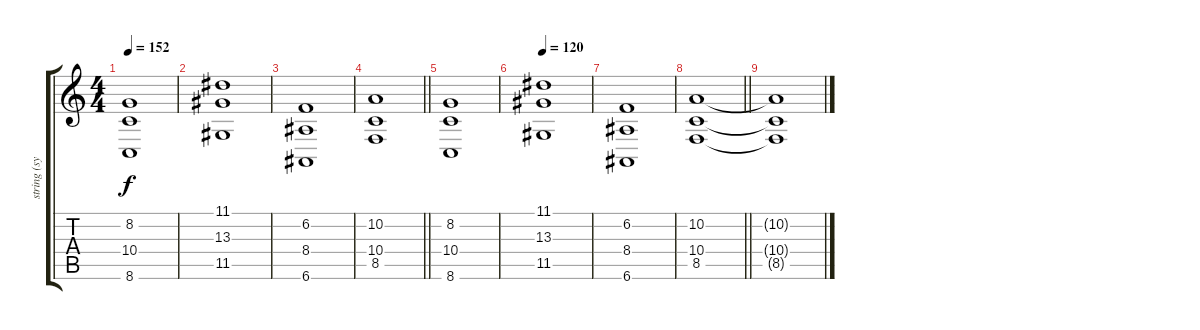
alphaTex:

\track ("string (synth stereo)" "string (sy") {instrument synthstrings2}
\staff {score tabs}
\tuning (E4 B3 G3 D3 A2 E2) {hide}
\ts (4 4)
\tempo 152
\clef g2
\ks c
(8.2 10.4 8.6).1{dy f} |
(11.1 13.3 11.5).1 |
(6.2 8.4 6.6).1 |
\barLineRight lightlight
(10.2 10.4 8.5).1 |
(8.2 10.4 8.6).1 |
\tempo 120
(11.1 13.3 11.5).1 |
(6.2 8.4 6.6).1 |
\barLineRight lightlight
(10.2 10.4 8.5).1 |
(10.2{t} 10.4{t} 8.5{t}).1
